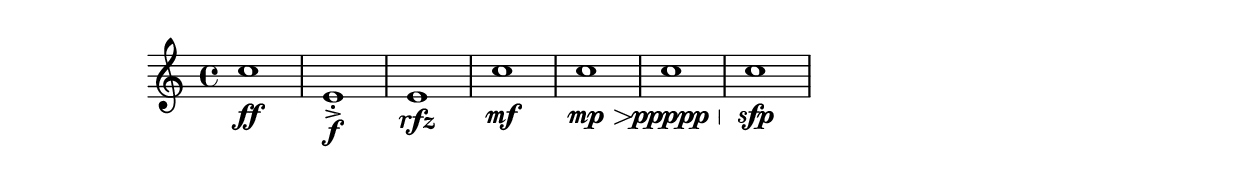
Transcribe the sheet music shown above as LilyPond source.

\version "1.7.18"

\header {texidoc = "Dynamic letters are kerned, and their weight
matches that of the hairpin signs.  The dynamic scripts should be
horizontally centered on the note head.  Scripts that should appear
closer to the note head (staccato, accent) are reckoned with.
"  }

\score {
    
\notes\relative c'' { c1-\ff
		      e,-.-> -\f
		      e \rfz		      
		      c' -\mf
		      c -\mp \> \!
		      c \ppppp \< \!
		      c \sfp
		      
}
}

